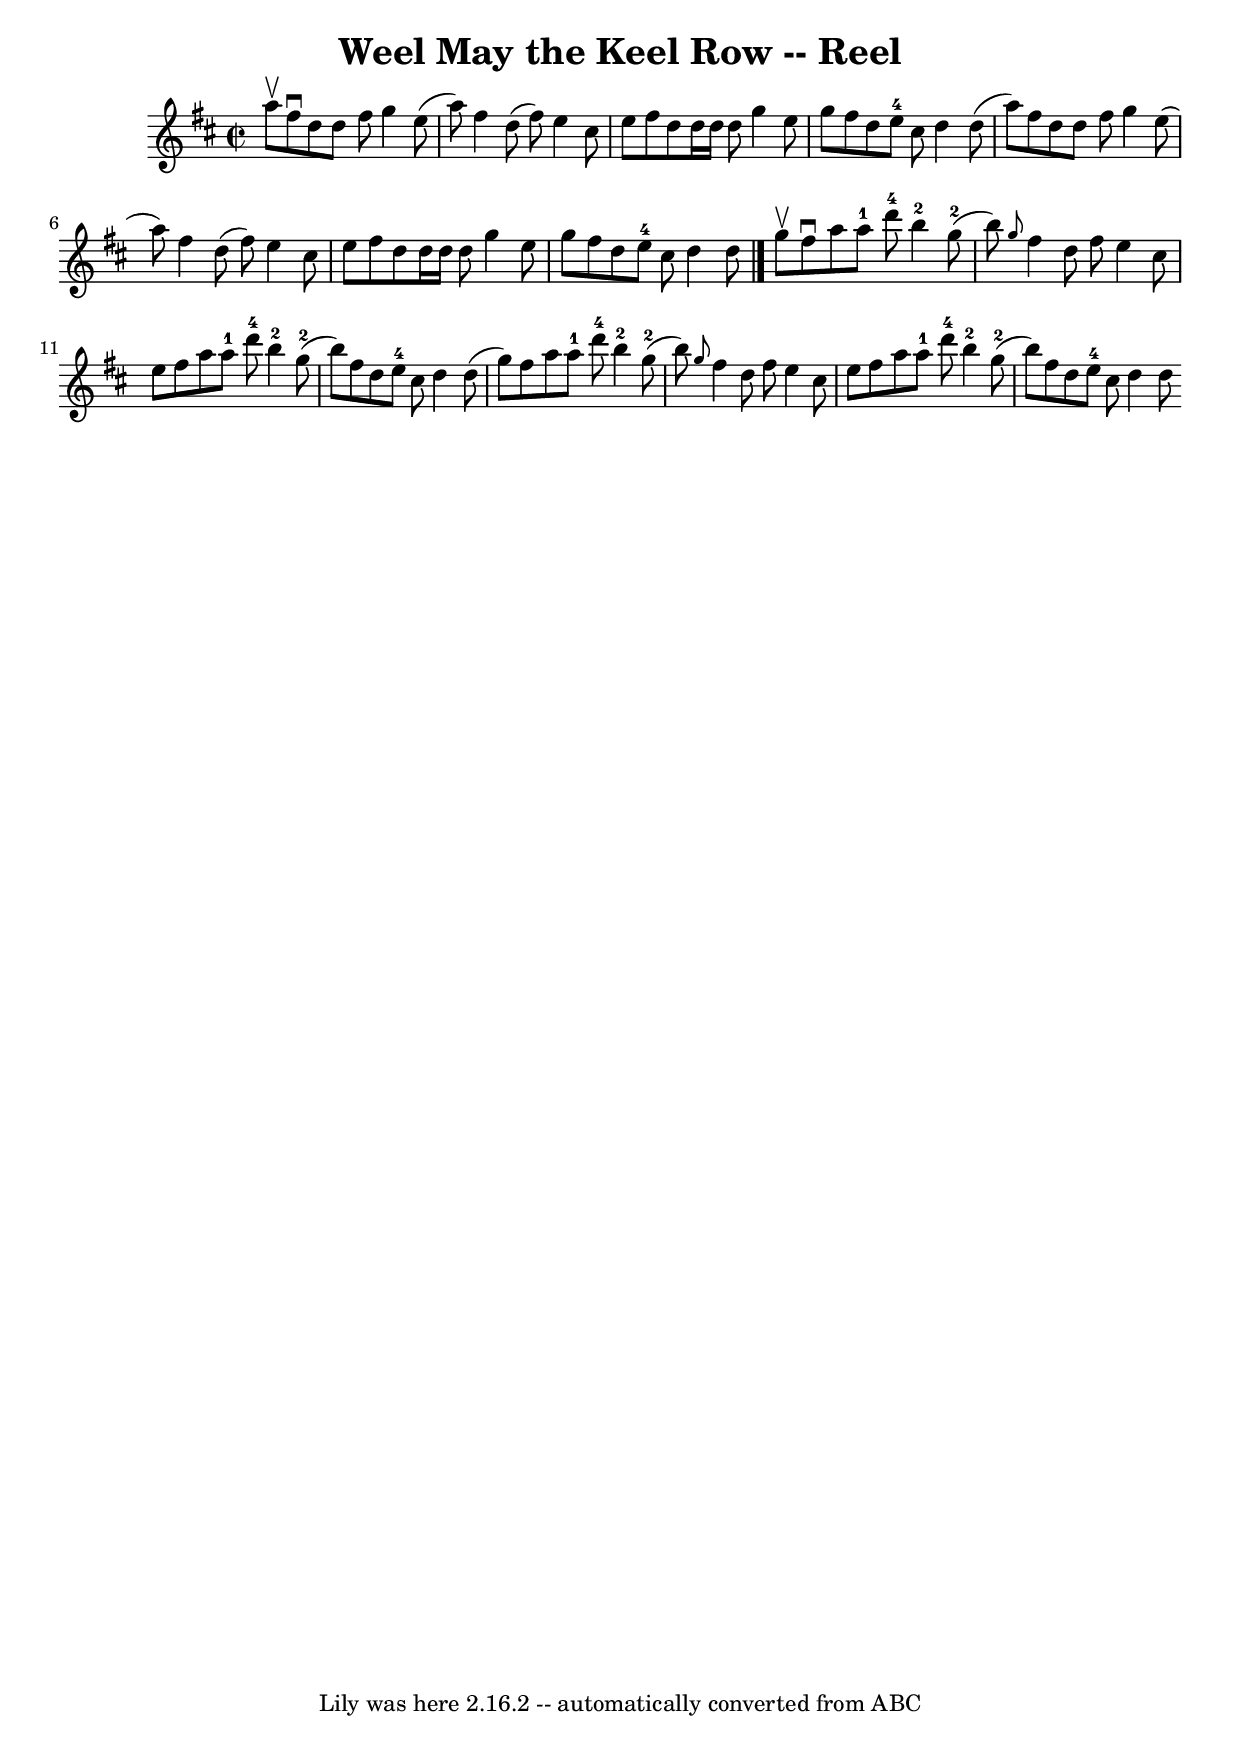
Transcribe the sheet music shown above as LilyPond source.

\version "2.16.2"
\include "Mammoth.ily"
\header {
  %% book = "Ryan's Mammoth Collection"
  crossRefNumber = "1"
  footnotes = "\\\\356\\\\[Original Version.]"
  origin = "SCOTCH"
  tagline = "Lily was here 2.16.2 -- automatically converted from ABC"
  title = "Weel May the Keel Row -- Reel"

}
voicedefault =  {


  \override Staff.TimeSignature #'style = #'C
  \time 2/2 
  \key d \major   a''8^\upbow  |
  fis''8^\downbow d''8       d''8 fis''8 g''4 e''8 (a''8)    |
  fis''4 d''8 (   fis''8) e''4 cis''8 e''8     |
  fis''8 d''8 d''16       d''16 d''8 g''4 e''8 g''8     |
  fis''8 d''8 e''8-4    cis''8 d''4 d''8 (a''8)    |
  fis''8 d''8 d''8       fis''8 g''4 e''8 (a''8)    |
  fis''4 d''8 (fis''8)     e''4 cis''8 e''8     |
  fis''8 d''8 d''16 d''16 d''8     g''4 e''8 g''8     |
  fis''8 d''8 e''8-4 cis''8       d''4 d''8    \bar "|." g''8^\upbow  |
  fis''8^\downbow a''8    a''8-1 d'''8-4 b''4-2 g''8-2(b''8)    |
  
  \grace { g''8   	 } fis''4 d''8 fis''8 e''4 cis''8 e''8      |
  fis''8 a''8 a''8-1 d'''8-4 b''4-2 g''8-2(b''8)   |
  fis''8 d''8 e''8-4 cis''8 d''4       d''8 (g''8)    |
  fis''8 a''8 a''8-1 d'''8-4        b''4-2 g''8-2(b''8)    |
  \grace { g''8  
	 } fis''4       d''8 fis''8 e''4 cis''8 e''8     |
  fis''8 a''8 a''8-1 d'''8-4 b''4-2 g''8-2(b''8)   |
  fis''8       d''8 e''8-4 cis''8 d''4 d''8    \bar " |."   

}

\score{
  <<

    \context Staff="default"
    {
      \voicedefault 
      
    }

  >>
  \layout {
    
  }
  \midi {
  }

}
